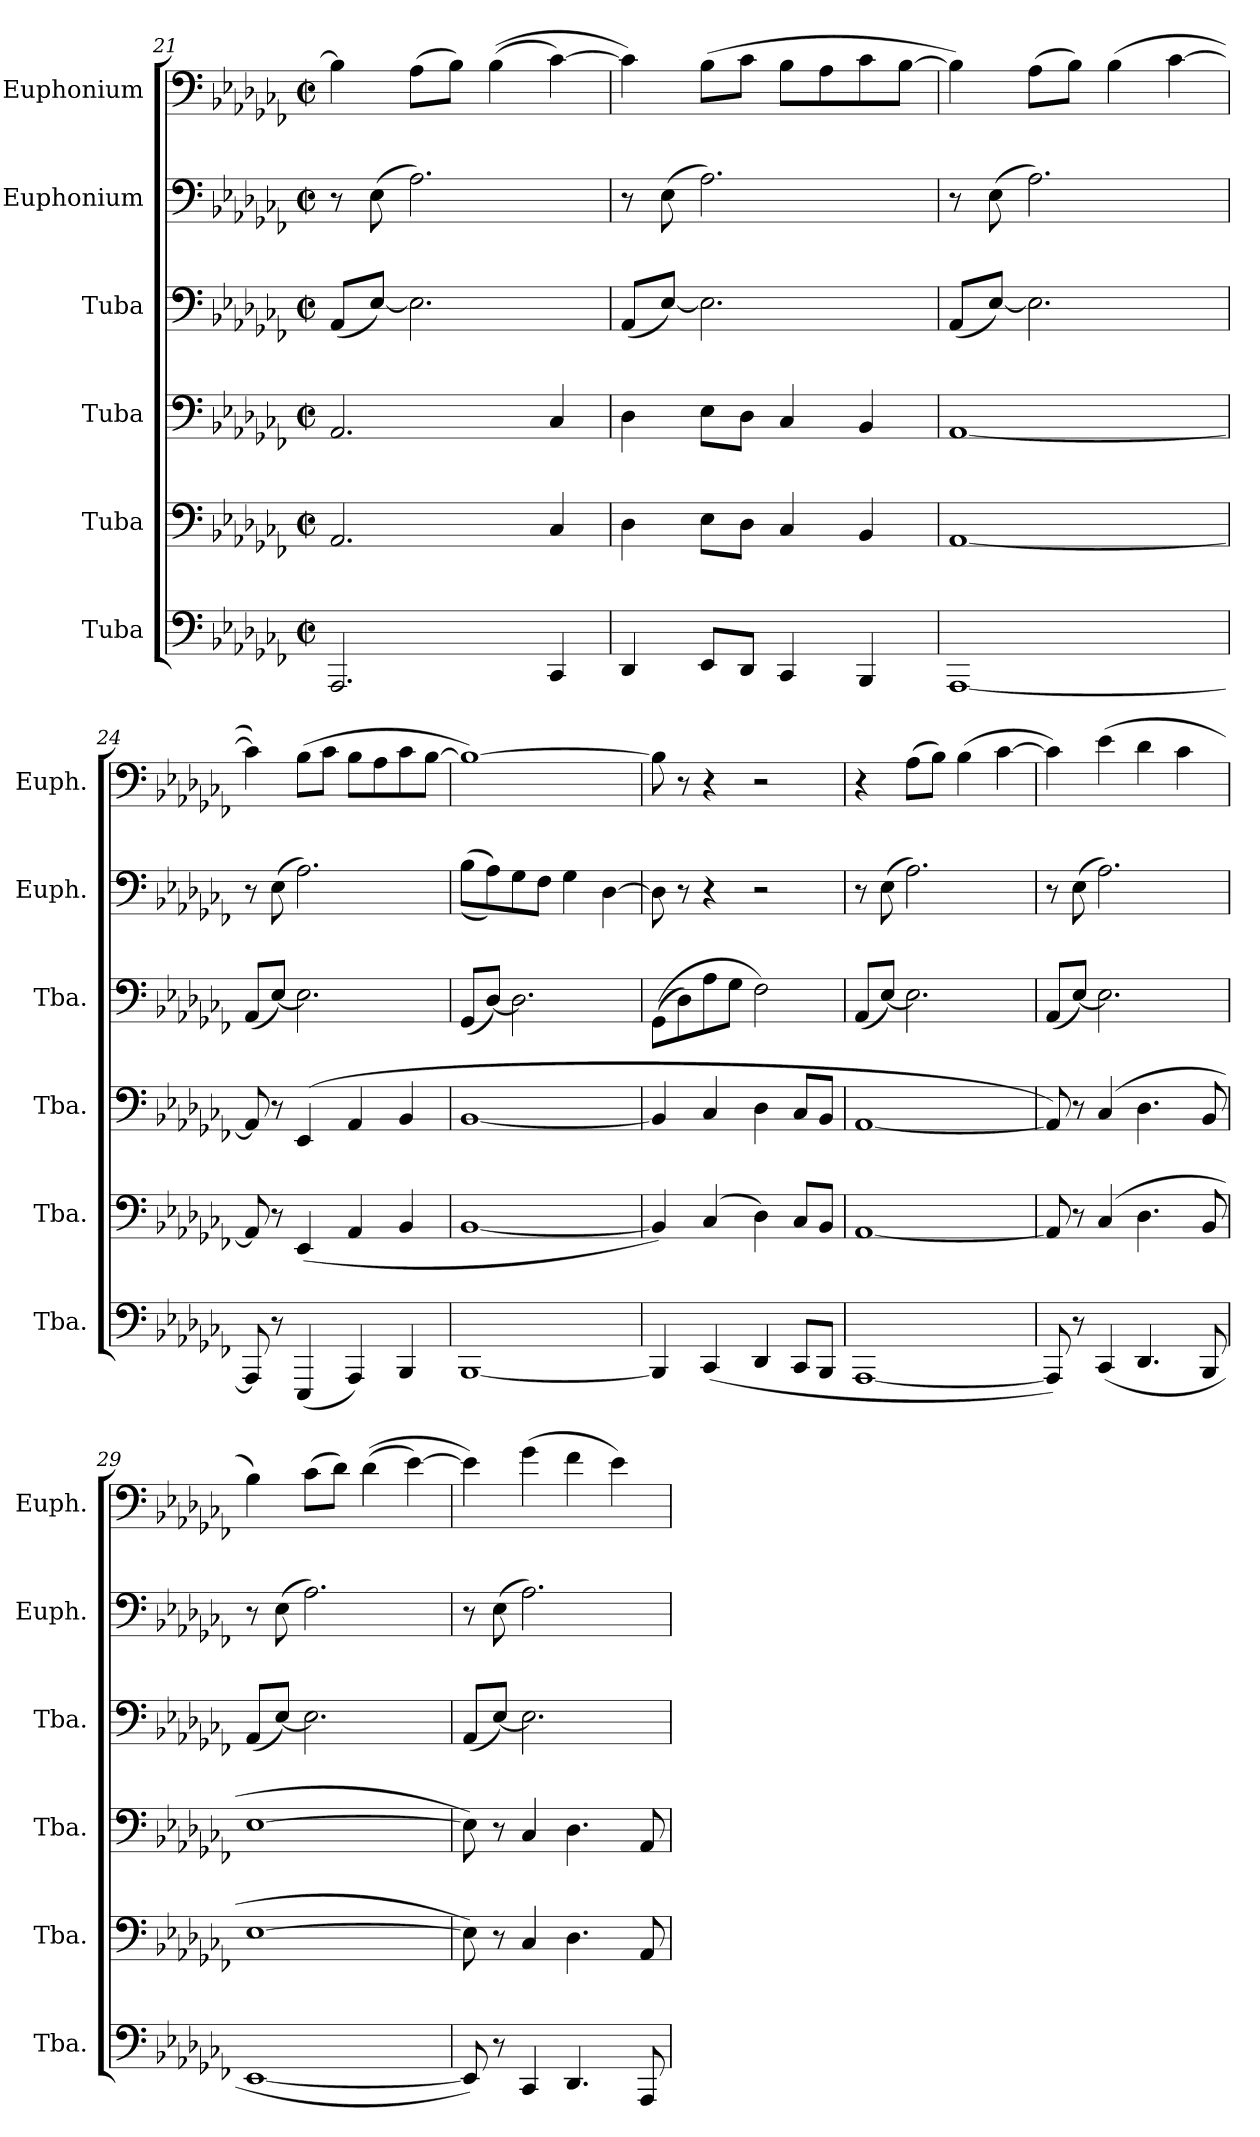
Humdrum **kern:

**kern	**kern	**kern	**kern	**kern	**kern
*part6	*part5	*part4	*part3	*part2	*part1
*staff6	*staff5	*staff4	*staff3	*staff2	*staff1
*I"Tuba	*I"Tuba	*I"Tuba	*I"Tuba	*I"Euphonium	*I"Euphonium
*I'Tba.	*I'Tba.	*I'Tba.	*I'Tba.	*I'Euph.	*I'Euph.
*clefF4	*clefF4	*clefF4	*clefF4	*clefF4	*clefF4
*k[b-e-a-d-g-c-f-]	*k[b-e-a-d-g-c-f-]	*k[b-e-a-d-g-c-f-]	*k[b-e-a-d-g-c-f-]	*k[b-e-a-d-g-c-f-]	*k[b-e-a-d-g-c-f-]
*M2/2	*M2/2	*M2/2	*M2/2	*M2/2	*M2/2
*met(c|)	*met(c|)	*met(c|)	*met(c|)	*met(c|)	*met(c|)
=21	=21	=21	=21	=21	=21
2.AAA-/	2.AA-/	2.AA-/	(8AA-/L	8r	4B-\]
.	.	.	[8E-/J)	(8E-\	.
.	.	.	2.E-\]	2.A-\)	(8A-\L
.	.	.	.	.	8B-\J)
.	.	.	.	.	((4B-\
4CC-/	4C-/	4C-/	.	.	[4c-\)
!!LO:PB:g=z
=22	=22	=22	=22	=22	=22
4DD-/	4D-\	4D-\	(8AA-/L	8r	4c-\])
.	.	.	[8E-/J)	(8E-\	.
8EE-/L	8E-\L	8E-\L	2.E-\]	2.A-\)	(8B-\L
8DD-/J	8D-\J	8D-\J	.	.	8c-\J
4CC-/	4C-/	4C-/	.	.	8B-\L
.	.	.	.	.	8A-\
4BBB-/	4BB-/	4BB-/	.	.	8c-\
.	.	.	.	.	[8B-\J
=23	=23	=23	=23	=23	=23
[1AAA-	[1AA-	[1AA-	(8AA-/L	8r	4B-\])
.	.	.	[8E-/J)	(8E-\	.
.	.	.	2.E-\]	2.A-\)	(8A-\L
.	.	.	.	.	8B-\J)
.	.	.	.	.	(4B-\
.	.	.	.	.	[4c-\
=24	=24	=24	=24	=24	=24
8AAA-/]	8AA-/]	8AA-/]	(8AA-/L	8r	4c-\])
8r	8r	8r	[8E-/J)	(8E-\	.
(4EEE-/	(4EE-/	(4EE-/	2.E-\]	2.A-\)	(8B-\L
.	.	.	.	.	8c-\J
4AAA-/)	4AA-/	4AA-/	.	.	8B-\L
.	.	.	.	.	8A-\
4BBB-/	4BB-/	4BB-/	.	.	8c-\
.	.	.	.	.	[8B-\J
=25	=25	=25	=25	=25	=25
[1BBB-	[1BB-	[1BB-	(8GG-/L	((8B-\L	1B-_)
.	.	.	[8D-/J)	8A-\))	.
.	.	.	2.D-\]	8G-\	.
.	.	.	.	8F-\J	.
.	.	.	.	4G-\	.
.	.	.	.	[4D-\	.
!!LO:LB:g=z
=26	=26	=26	=26	=26	=26
4BBB-/]	4BB-/])	4BB-/]	((8GG-\L	8D-\]	8B-\]
.	.	.	8D-\)	8r	8r
(4CC-/	(4C-/	4C-/	8A-\	4r	4r
.	.	.	8G-\J	.	.
4DD-/	4D-\)	4D-\	2F-\)	2r	2r
8CC-/L	8C-/L	8C-/L	.	.	.
8BBB-/J	8BB-/J	8BB-/J	.	.	.
=27	=27	=27	=27	=27	=27
[1AAA-	[1AA-	[1AA-	(8AA-/L	8r	4r
.	.	.	[8E-/J)	(8E-\	.
.	.	.	2.E-\]	2.A-\)	(8A-\L
.	.	.	.	.	8B-\J)
.	.	.	.	.	(4B-\
.	.	.	.	.	[4c-\
=28	=28	=28	=28	=28	=28
8AAA-/])	8AA-/]	8AA-/])	(8AA-/L	8r	4c-\])
8r	8r	8r	[8E-/J)	(8E-\	.
(4CC-/	(4C-/	(4C-/	2.E-\]	2.A-\)	(4e-\
4.DD-/	4.D-\	4.D-\	.	.	4d-\
.	.	.	.	.	4c-\
8BBB-/	8BB-/	8BB-/	.	.	.
=29	=29	=29	=29	=29	=29
[1EE-	[1E-	[1E-	(8AA-/L	8r	4B-\)
.	.	.	[8E-/J)	(8E-\	.
.	.	.	2.E-\]	2.A-\)	(8c-\L
.	.	.	.	.	8d-\J)
.	.	.	.	.	((4d-\
.	.	.	.	.	[4e-\)
=30	=30	=30	=30	=30	=30
8EE-/])	8E-\])	8E-\])	(8AA-/L	8r	4e-\])
8r	8r	8r	[8E-/J)	(8E-\	.
4CC-/	4C-/	4C-/	2.E-\]	2.A-\)	(4g-\
4.DD-/	4.D-\	4.D-\	.	.	4f-\
.	.	.	.	.	4e-\)
8AAA-/	8AA-/	8AA-/	.	.	.
=	=	=	=	=	=
*-	*-	*-	*-	*-	*-
